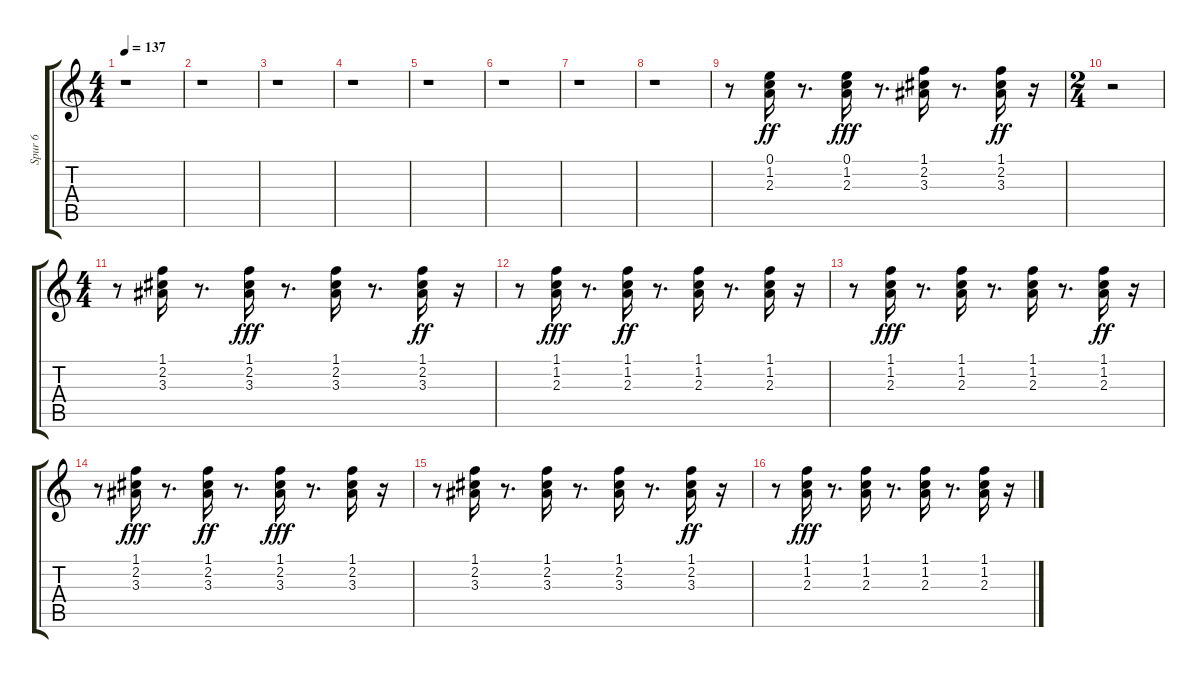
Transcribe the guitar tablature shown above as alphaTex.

\track ("Spur 6" "Spur 6") {instrument acousticguitarnylon}
\staff {score tabs}
\tuning (E4 B3 G3 D3 A2 E2) {hide}
\ts (4 4)
\tempo 137
\clef g2
\ks c
r.1{dy ff} |
r.1 |
r.1 |
r.1 |
r.1 |
r.1 |
r.1 |
r.1 |
r.8 (0.1 1.2 2.3).16 r.8{d} (0.1 1.2 2.3).16{dy fff} r.8{d} (1.1 2.2 3.3).16 r.8{d} (1.1 2.2 3.3).16{dy ff} r.16 |
\ts (2 4)
r.2 |
\ts (4 4)
r.8 (1.1 2.2 3.3).16 r.8{d} (1.1 2.2 3.3).16{dy fff} r.8{d} (1.1 2.2 3.3).16 r.8{d} (1.1 2.2 3.3).16{dy ff} r.16 |
r.8 (1.1 1.2 2.3).16{dy fff} r.8{d} (1.1 1.2 2.3).16{dy ff} r.8{d} (1.1 1.2 2.3).16 r.8{d} (1.1 1.2 2.3).16 r.16 |
r.8 (1.1 1.2 2.3).16{dy fff} r.8{d} (1.1 1.2 2.3).16 r.8{d} (1.1 1.2 2.3).16 r.8{d} (1.1 1.2 2.3).16{dy ff} r.16 |
r.8 (1.1 2.2 3.3).16{dy fff} r.8{d} (1.1 2.2 3.3).16{dy ff} r.8{d} (1.1 2.2 3.3).16{dy fff} r.8{d} (1.1 2.2 3.3).16 r.16 |
r.8 (1.1 2.2 3.3).16 r.8{d} (1.1 2.2 3.3).16 r.8{d} (1.1 2.2 3.3).16 r.8{d} (1.1 2.2 3.3).16{dy ff} r.16 |
r.8 (1.1 1.2 2.3).16{dy fff} r.8{d} (1.1 1.2 2.3).16 r.8{d} (1.1 1.2 2.3).16 r.8{d} (1.1 1.2 2.3).16 r.16
